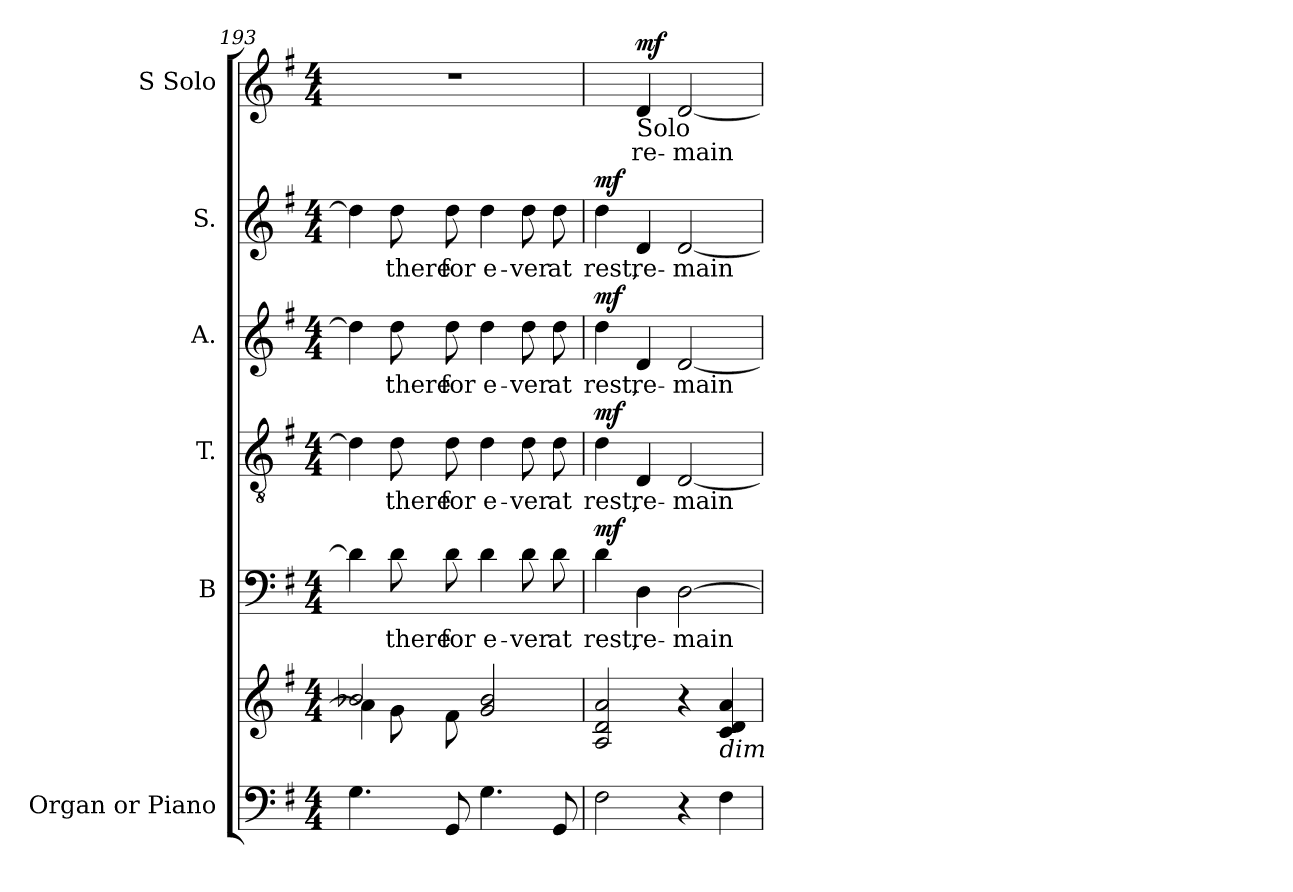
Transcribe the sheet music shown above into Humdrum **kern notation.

**kern	**kern	**kern	**text	**dynam	**kern	**text	**dynam	**kern	**text	**dynam	**kern	**text	**dynam	**kern	**text	**dynam
*part6	*part6	*part5	*part5	*part5	*part4	*part4	*part4	*part3	*part3	*part3	*part2	*part2	*part2	*part1	*part1	*part1
*staff7	*staff6	*staff5	*staff5	*staff5	*staff4	*staff4	*staff4	*staff3	*staff3	*staff3	*staff2	*staff2	*staff2	*staff1	*staff1	*staff1
*I"Organ or  Piano	*	*I"B	*	*	*I"T.	*	*	*I"A.	*	*	*I"S.	*	*	*I"S    Solo	*	*
*	*	*I'B.	*	*	*I'T.	*	*	*I'A.	*	*	*I'S.	*	*	*I'S.	*	*
!!LO:PB:g=z
*clefF4	*clefG2	*clefF4	*	*	*clefGv2	*	*	*clefG2	*	*	*clefG2	*	*	*clefG2	*	*
*	*	*	*	*	*ITrd7c12	*	*	*	*	*	*	*	*	*	*	*
*k[f#]	*k[f#]	*k[f#]	*	*	*k[f#]	*	*	*k[f#]	*	*	*k[f#]	*	*	*k[f#]	*	*
*G:	*G:	*G:	*	*	*G:	*	*	*G:	*	*	*G:	*	*	*G:	*	*
*M4/4	*M4/4	*M4/4	*	*	*M4/4	*	*	*M4/4	*	*	*M4/4	*	*	*M4/4	*	*
=193	=193	=193	=193	=193	=193	=193	=193	=193	=193	=193	=193	=193	=193	=193	=193	=193
*	*^	*	*	*	*	*	*	*	*	*	*	*	*	*	*	*
4.G\	2b-X/	4a\]	4d\]	.	.	4D\]	.	.	4dd\]	.	.	4dd\]	.	.	1r	.	.
.	.	8g\	8d\	there	.	8D\	there	.	8dd\	there	.	8dd\	there	.	.	.	.
8GG/	.	8f#\	8d\	for	.	8D\	for	.	8dd\	for	.	8dd\	for	.	.	.	.
4.G\	2g/ 2b-/	2ryy	4d\	e-	.	4D\	e-	.	4dd\	e-	.	4dd\	e-	.	.	.	.
.	.	.	8d\	-ver	.	8D\	-ver	.	8dd\	-ver	.	8dd\	-ver	.	.	.	.
8GG/	.	.	8d\	at	.	8D\	at	.	8dd\	at	.	8dd\	at	.	.	.	.
*	*v	*v	*	*	*	*	*	*	*	*	*	*	*	*	*	*	*
=194	=194	=194	=194	=194	=194	=194	=194	=194	=194	=194	=194	=194	=194	=194	=194	=194
!	!	!	!	!LO:DY:a	!	!	!LO:DY:b	!	!	!LO:DY:b	!	!	!LO:DY:b	!	!	!
2F#\	2A/ 2d/ 2a/	4d\	rest,	mf	4D\	rest,	mf	4dd\	rest,	mf	4dd\	rest,	mf	4ryy	.	.
!	!	!	!	!	!	!	!	!	!	!	!	!	!	!LO:TX:b:t=Solo	!	!
!	!	!	!	!	!	!	!	!	!	!	!	!	!	!	!	!LO:DY:a
.	.	4D\	re-	.	4DD/	re-	.	4d/	re-	.	4d/	re-	.	4d/	re-	mf
4r	4r	[2D\	-main	.	[2DD/	-main	.	[2d/	-main	.	[2d/	-main	.	[2d/	-main	.
!	!LO:TX:b:i:t=dim	!	!	!	!	!	!	!	!	!	!	!	!	!	!	!
4F#\	4c/ 4d/ 4a/	.	.	.	.	.	.	.	.	.	.	.	.	.	.	.
=	=	=	=	=	=	=	=	=	=	=	=	=	=	=	=	=
*-	*-	*-	*-	*-	*-	*-	*-	*-	*-	*-	*-	*-	*-	*-	*-	*-
